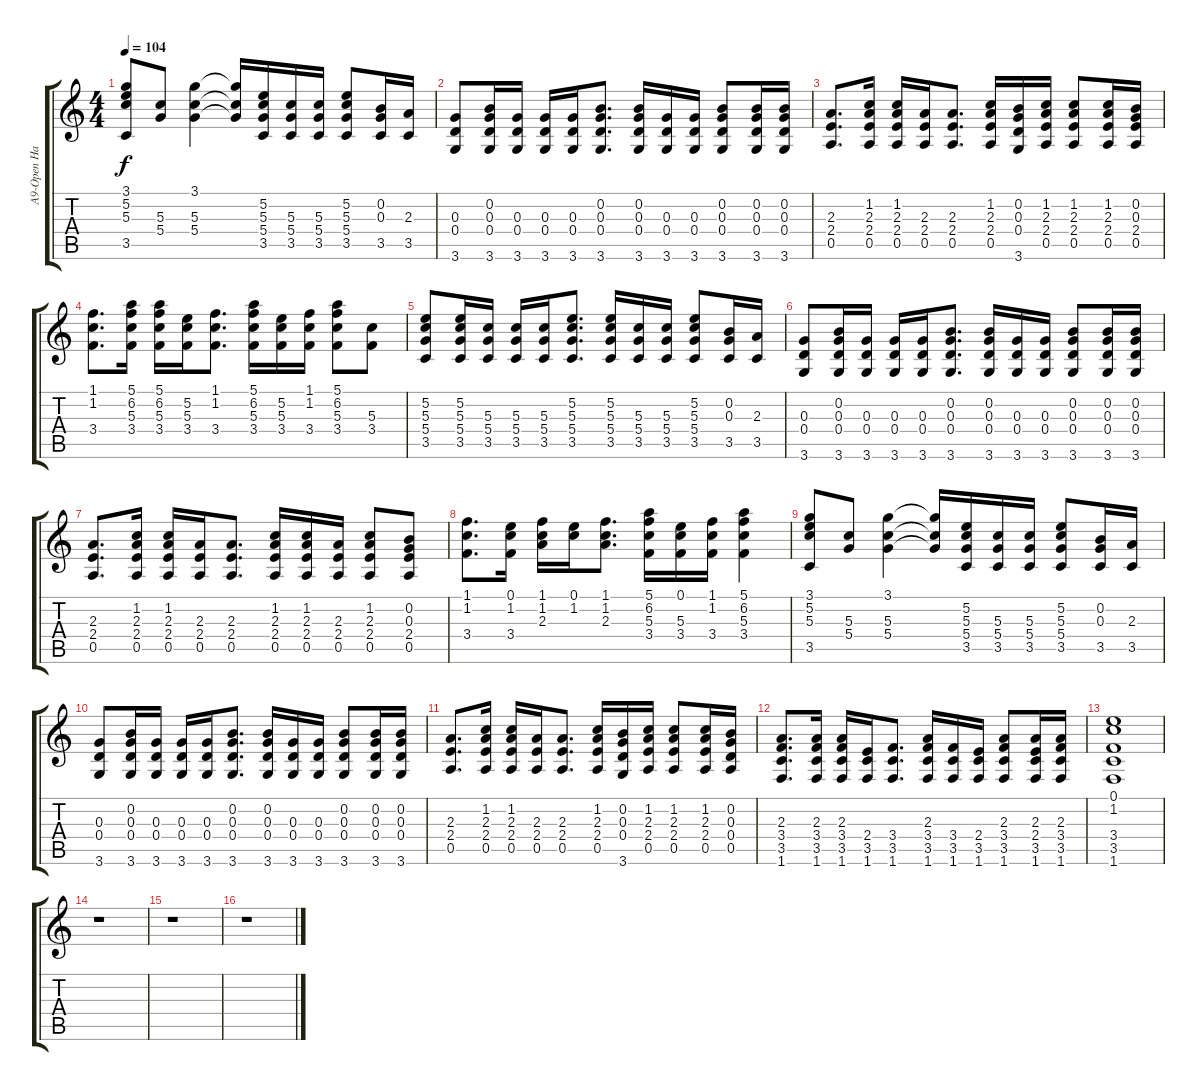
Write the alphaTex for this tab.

\track ("A9-Open Hard 1 " "A9-Open Ha") {instrument electricguitarclean}
\staff {score tabs}
\tuning (E4 B3 G3 D3 A2 E2) {hide}
\ts (4 4)
\tempo 104
\clef g2
\ks c
(3.1 5.2 5.3 3.5).8{dy f} (5.3 5.4).8 (3.1 5.3 5.4).4 (3.1{t} 5.3{t} 5.4{t}).16 (5.2 5.3 5.4 3.5).16 (5.3 5.4 3.5).16 (5.3 5.4 3.5).16 (5.2 5.3 5.4 3.5).8 (0.2 0.3 3.5).16 (2.3 3.5).16 |
(0.3 0.4 3.6).8 (0.2 0.3 0.4 3.6).16 (0.3 0.4 3.6).16 (0.3 0.4 3.6).16 (0.3 0.4 3.6).16 (0.2 0.3 0.4 3.6).8{d} (0.2 0.3 0.4 3.6).16 (0.3 0.4 3.6).16 (0.3 0.4 3.6).16 (0.2 0.3 0.4 3.6).8 (0.2 0.3 0.4 3.6).16 (0.2 0.3 0.4 3.6).16 |
(2.3 2.4 0.5).8{d} (1.2 2.3 2.4 0.5).16 (1.2 2.3 2.4 0.5).16 (2.3 2.4 0.5).16 (2.3 2.4 0.5).8{d} (1.2 2.3 2.4 0.5).16 (0.2 0.3 0.4 3.6).16 (1.2 2.3 2.4 0.5).16 (1.2 2.3 2.4 0.5).8 (1.2 2.3 2.4 0.5).16 (0.2 0.3 2.4 0.5).16 |
(1.1 1.2 3.4).8{d} (5.1 6.2 5.3 3.4).16 (5.1 6.2 5.3 3.4).16 (5.2 5.3 3.4).16 (1.1 1.2 3.4).8{d} (5.1 6.2 5.3 3.4).16 (5.2 5.3 3.4).16 (1.1 1.2 3.4).16 (5.1 6.2 5.3 3.4).8 (5.3 3.4).8 |
(5.2 5.3 5.4 3.5).8 (5.2 5.3 5.4 3.5).16 (5.3 5.4 3.5).16 (5.3 5.4 3.5).16 (5.3 5.4 3.5).16 (5.2 5.3 5.4 3.5).8{d} (5.2 5.3 5.4 3.5).16 (5.3 5.4 3.5).16 (5.3 5.4 3.5).16 (5.2 5.3 5.4 3.5).8 (0.2 0.3 3.5).16 (2.3 3.5).16 |
(0.3 0.4 3.6).8 (0.2 0.3 0.4 3.6).16 (0.3 0.4 3.6).16 (0.3 0.4 3.6).16 (0.3 0.4 3.6).16 (0.2 0.3 0.4 3.6).8{d} (0.2 0.3 0.4 3.6).16 (0.3 0.4 3.6).16 (0.3 0.4 3.6).16 (0.2 0.3 0.4 3.6).8 (0.2 0.3 0.4 3.6).16 (0.2 0.3 0.4 3.6).16 |
(2.3 2.4 0.5).8{d} (1.2 2.3 2.4 0.5).16 (1.2 2.3 2.4 0.5).16 (2.3 2.4 0.5).16 (2.3 2.4 0.5).8{d} (1.2 2.3 2.4 0.5).16 (1.2 2.3 2.4 0.5).16 (2.3 2.4 0.5).16 (1.2 2.3 2.4 0.5).8 (0.2 0.3 2.4 0.5).8 |
(1.1 1.2 3.4).8{d} (0.1 1.2 3.4).16 (1.1 1.2 2.3).16 (0.1 1.2).16 (1.1 1.2 2.3).8{d} (5.1 6.2 5.3 3.4).16 (0.1 5.3 3.4).16 (1.1 1.2 3.4).16 (5.1 6.2 5.3 3.4).4 |
(3.1 5.2 5.3 3.5).8 (5.3 5.4).8 (3.1 5.3 5.4).4 (3.1{t} 5.3{t} 5.4{t}).16 (5.2 5.3 5.4 3.5).16 (5.3 5.4 3.5).16 (5.3 5.4 3.5).16 (5.2 5.3 5.4 3.5).8 (0.2 0.3 3.5).16 (2.3 3.5).16 |
(0.3 0.4 3.6).8 (0.2 0.3 0.4 3.6).16 (0.3 0.4 3.6).16 (0.3 0.4 3.6).16 (0.3 0.4 3.6).16 (0.2 0.3 0.4 3.6).8{d} (0.2 0.3 0.4 3.6).16 (0.3 0.4 3.6).16 (0.3 0.4 3.6).16 (0.2 0.3 0.4 3.6).8 (0.2 0.3 0.4 3.6).16 (0.2 0.3 0.4 3.6).16 |
(2.3 2.4 0.5).8{d} (1.2 2.3 2.4 0.5).16 (1.2 2.3 2.4 0.5).16 (2.3 2.4 0.5).16 (2.3 2.4 0.5).8{d} (1.2 2.3 2.4 0.5).16 (0.2 0.3 0.4 3.6).16 (1.2 2.3 2.4 0.5).16 (1.2 2.3 2.4 0.5).8 (1.2 2.3 2.4 0.5).16 (0.2 0.3 0.4 0.5).16 |
(2.3 3.4 3.5 1.6).8{d} (2.3 3.4 3.5 1.6).16 (2.3 3.4 3.5 1.6).16 (2.4 3.5 1.6).16 (3.4 3.5 1.6).8{d} (2.3 3.4 3.5 1.6).16 (3.4 3.5 1.6).16 (2.4 3.5 1.6).16 (2.3 3.4 3.5 1.6).8 (2.3 2.4 3.5 1.6).16 (2.3 3.4 3.5 1.6).16 |
(0.1 1.2 3.4 3.5 1.6).1 |
r.1 |
r.1 |
r.1
